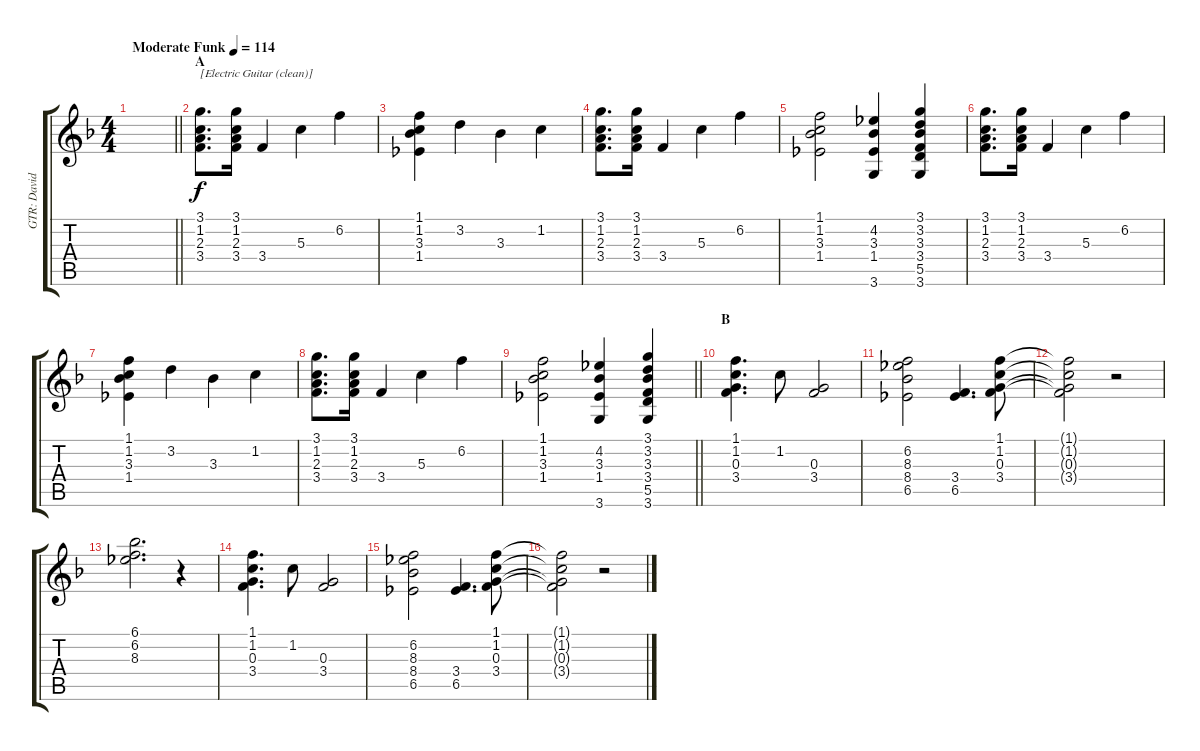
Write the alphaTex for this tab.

\track ("GTR: David Williams" "GTR: David") {instrument electricguitarclean}
\staff {score tabs}
\tuning (E4 B3 G3 D3 A2 E2) {hide}
\ts (4 4)
\tempo (114 "Moderate Funk")
\clef g2
\barLineRight lightlight
\ks f
|
\section ("" "A")
(3.1 1.2 2.3 3.4).8{d txt "[Electric Guitar (clean)]"} (3.1 1.2 2.3 3.4).16 3.4.4 5.3.4 6.2.4 |
(1.1 1.2 3.3 1.4).4 3.2.4 3.3.4 1.2.4 |
(3.1 1.2 2.3 3.4).8{d} (3.1 1.2 2.3 3.4).16 3.4.4 5.3.4 6.2.4 |
(1.1 1.2 3.3 1.4).2 (4.2 3.3 1.4 3.6).4 (3.1 3.2 3.3 3.4 5.5 3.6).4 |
(3.1 1.2 2.3 3.4).8{d} (3.1 1.2 2.3 3.4).16 3.4.4 5.3.4 6.2.4 |
(1.1 1.2 3.3 1.4).4 3.2.4 3.3.4 1.2.4 |
(3.1 1.2 2.3 3.4).8{d} (3.1 1.2 2.3 3.4).16 3.4.4 5.3.4 6.2.4 |
\barLineRight lightlight
(1.1 1.2 3.3 1.4).2 (4.2 3.3 1.4 3.6).4 (3.1 3.2 3.3 3.4 5.5 3.6).4 |
\section ("" "B")
(1.1 1.2 0.3 3.4).4{d} 1.2.8 (0.3 3.4).2 |
(6.2 8.3 8.4 6.5).2 (3.4 6.5).4{d} (1.1 1.2 0.3 3.4).8 |
(1.1{t} 1.2{t} 0.3{t} 3.4{t}).2 r.2 |
(6.1 6.2 8.3).2{d} r.4 |
(1.1 1.2 0.3 3.4).4{d} 1.2.8 (0.3 3.4).2 |
(6.2 8.3 8.4 6.5).2 (3.4 6.5).4{d} (1.1 1.2 0.3 3.4).8 |
(1.1{t} 1.2{t} 0.3{t} 3.4{t}).2 r.2
